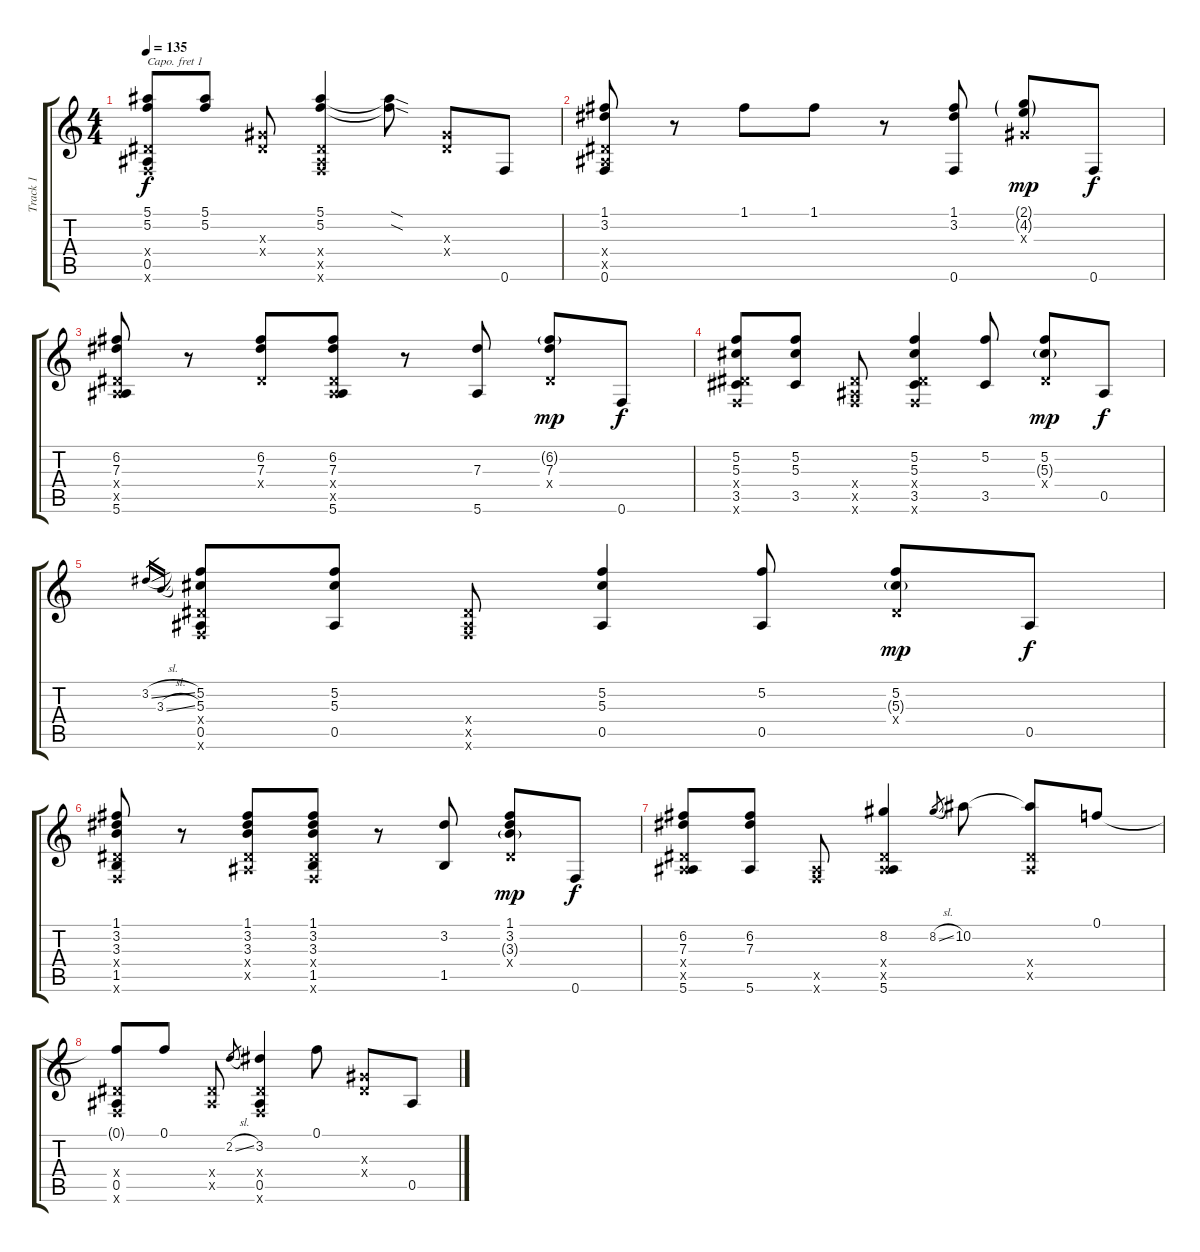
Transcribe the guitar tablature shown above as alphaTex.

\track ("Track 1" "Track 1") {instrument acousticguitarsteel}
\staff {score tabs}
\capo 1
\tuning (E4 B3 G3 D3 A2 E2) {hide}
\ts (4 4)
\tempo 135
\clef g2
\ks c
(5.1 5.2 0.4{x} 0.5 0.6{x}).8{dy f} (5.1 5.2).8 (0.3{x} 0.4{x}).8 (5.1 5.2 0.4{x} 0.5{x} 0.6{x}).4 (5.1{sod t} 5.2{sod t}).8 (0.3{x} 0.4{x}).8 0.6.8 |
(1.1 3.2 0.4{x} 0.5{x} 0.6).8 r.8 1.1.8 1.1.8 r.8 (1.1 3.2 0.6).8 (2.1{g} 4.2{g} 0.3{x}).8{dy mp} 0.6.8{dy f} |
(6.2 7.3 0.4{x} 0.5{x} 5.6).8 r.8 (6.2 7.3 0.4{x}).8 (6.2 7.3 0.4{x} 0.5{x} 5.6).8 r.8 (7.3 5.6).8 (6.2{g} 7.3 0.4{x}).8{dy mp} 0.6.8{dy f} |
(5.2 5.3 0.4{x} 3.5 0.6{x}).8 (5.2 5.3 3.5).8 (0.4{x} 0.5{x} 0.6{x}).8 (5.2 5.3 0.4{x} 3.5 0.6{x}).4 (5.2 3.5).8 (5.2 5.3{g} 0.4{x}).8{dy mp} 0.5.8{dy f} |
3.2{sl}.16{gr} 3.3{sl}.16{gr} (5.2 5.3 0.4{x} 0.5 0.6{x}).8 (5.2 5.3 0.5).8 (0.4{x} 0.5{x} 0.6{x}).8 (5.2 5.3 0.5).4 (5.2 0.5).8 (5.2 5.3{g} 0.4{x}).8{dy mp} 0.5.8{dy f} |
(1.1 3.2 3.3 0.4{x} 1.5 0.6{x}).8 r.8 (1.1 3.2 3.3 0.4{x} 0.5{x}).8 (1.1 3.2 3.3 0.4{x} 1.5 0.6{x}).8 r.8 (3.2 1.5).8 (1.1 3.2 3.3{g} 0.4{x}).8{dy mp} 0.6.8{dy f} |
(6.2 7.3 0.4{x} 0.5{x} 5.6).8 (6.2 7.3 5.6).8 (0.5{x} 0.6{x}).8 (8.2 0.4{x} 0.5{x} 5.6).4 8.2{sl}.8{gr} 10.2.8 (10.2{t} 0.4{x} 0.5{x}).8 0.1.8 |
(0.1{t} 0.4{x} 0.5 0.6{x}).8 0.1.8 (0.4{x} 0.5{x}).8 2.2{sl}.8{gr} (3.2 0.4{x} 0.5 0.6{x}).4 0.1.8 (0.3{x} 0.4{x}).8 0.5.8
